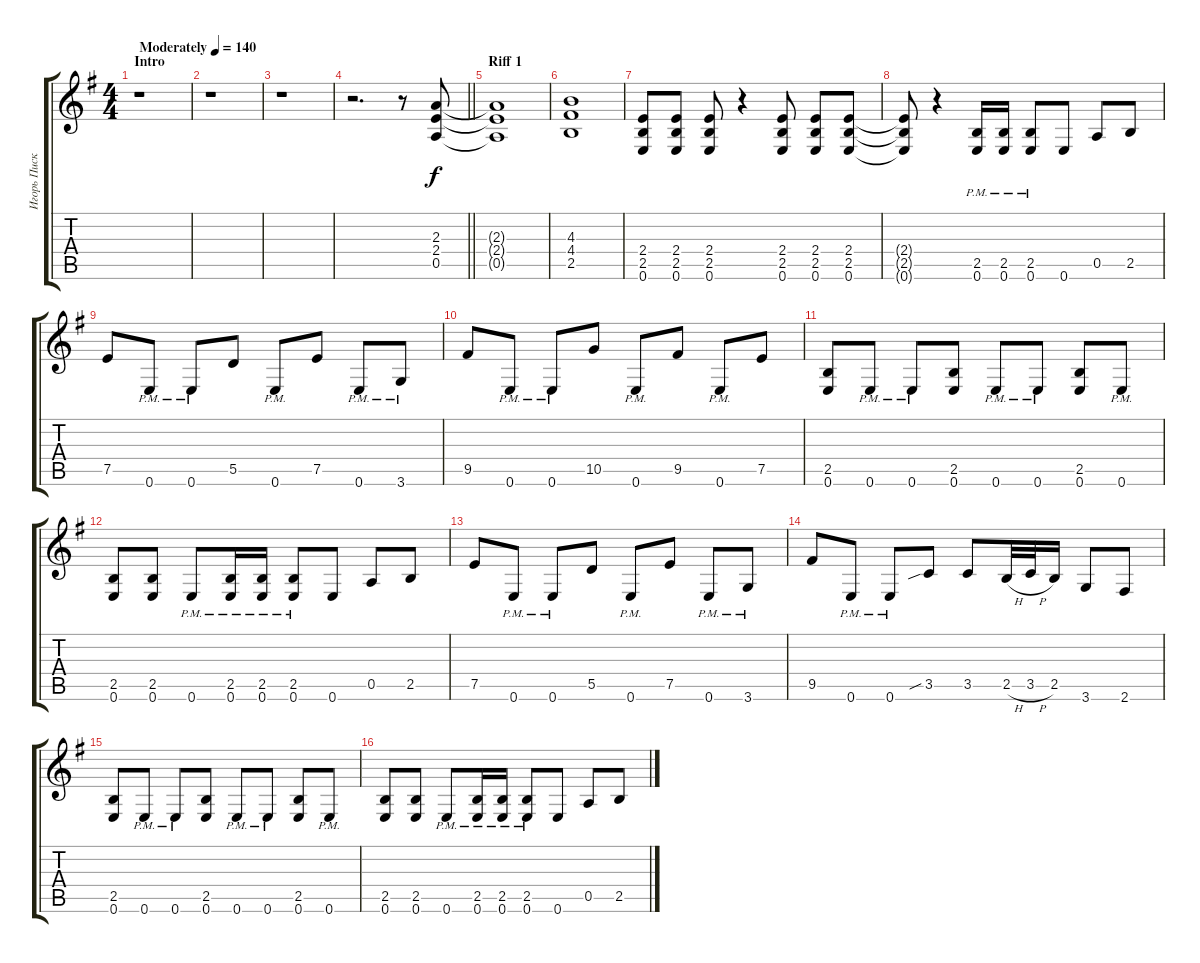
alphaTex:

\track ("Игорь Пискарев" "Игорь Писк") {instrument distortionguitar}
\staff {score tabs}
\tuning (E4 B3 G3 D3 A2 E2) {hide}
\ts (4 4)
\section ("" "Intro")
\tempo (140 "Moderately")
\clef g2
\ks g
r.1{dy f instrument distortionguitar} |
r.1 |
r.1 |
\barLineRight lightlight
r.2{d} r.8 (2.3 2.4 0.5).8 |
\section ("" "Riff 1")
(2.3{t} 2.4{t} 0.5{t}).1 |
(4.3 4.4 2.5).1 |
(2.4 2.5 0.6).8 (2.4 2.5 0.6).8 (2.4 2.5 0.6).8 r.4 (2.4 2.5 0.6).8 (2.4 2.5 0.6).8 (2.4 2.5 0.6).8 |
(2.4{t} 2.5{t} 0.6{t}).8 r.4 (2.5{pm} 0.6{pm}).16 (2.5{pm} 0.6{pm}).16 (2.5{pm} 0.6{pm}).8 0.6.8 0.5.8 2.5.8 |
7.5.8 0.6{pm}.8 0.6{pm}.8 5.5.8 0.6{pm}.8 7.5.8 0.6{pm}.8 3.6{pm}.8 |
9.5.8 0.6{pm}.8 0.6{pm}.8 10.5.8 0.6{pm}.8 9.5.8 0.6{pm}.8 7.5.8 |
(2.5 0.6).8 0.6{pm}.8 0.6{pm}.8 (2.5 0.6).8 0.6{pm}.8 0.6{pm}.8 (2.5 0.6).8 0.6{pm}.8 |
(2.5 0.6).8 (2.5 0.6).8 0.6{pm}.8 (2.5{pm} 0.6{pm}).16 (2.5{pm} 0.6{pm}).16 (2.5{pm} 0.6{pm}).8 0.6.8 0.5.8 2.5.8 |
7.5.8 0.6{pm}.8 0.6{pm}.8 5.5.8 0.6{pm}.8 7.5.8 0.6{pm}.8 3.6{pm}.8 |
9.5.8 0.6{pm}.8 0.6{pm}.8 3.5{sib}.8 3.5.8 2.5{h}.32 3.5{h}.32 2.5.16 3.6.8 2.6.8 |
(2.5 0.6).8 0.6{pm}.8 0.6{pm}.8 (2.5 0.6).8 0.6{pm}.8 0.6{pm}.8 (2.5 0.6).8 0.6{pm}.8 |
(2.5 0.6).8 (2.5 0.6).8 0.6{pm}.8 (2.5{pm} 0.6{pm}).16 (2.5{pm} 0.6{pm}).16 (2.5{pm} 0.6{pm}).8 0.6.8 0.5.8 2.5.8
